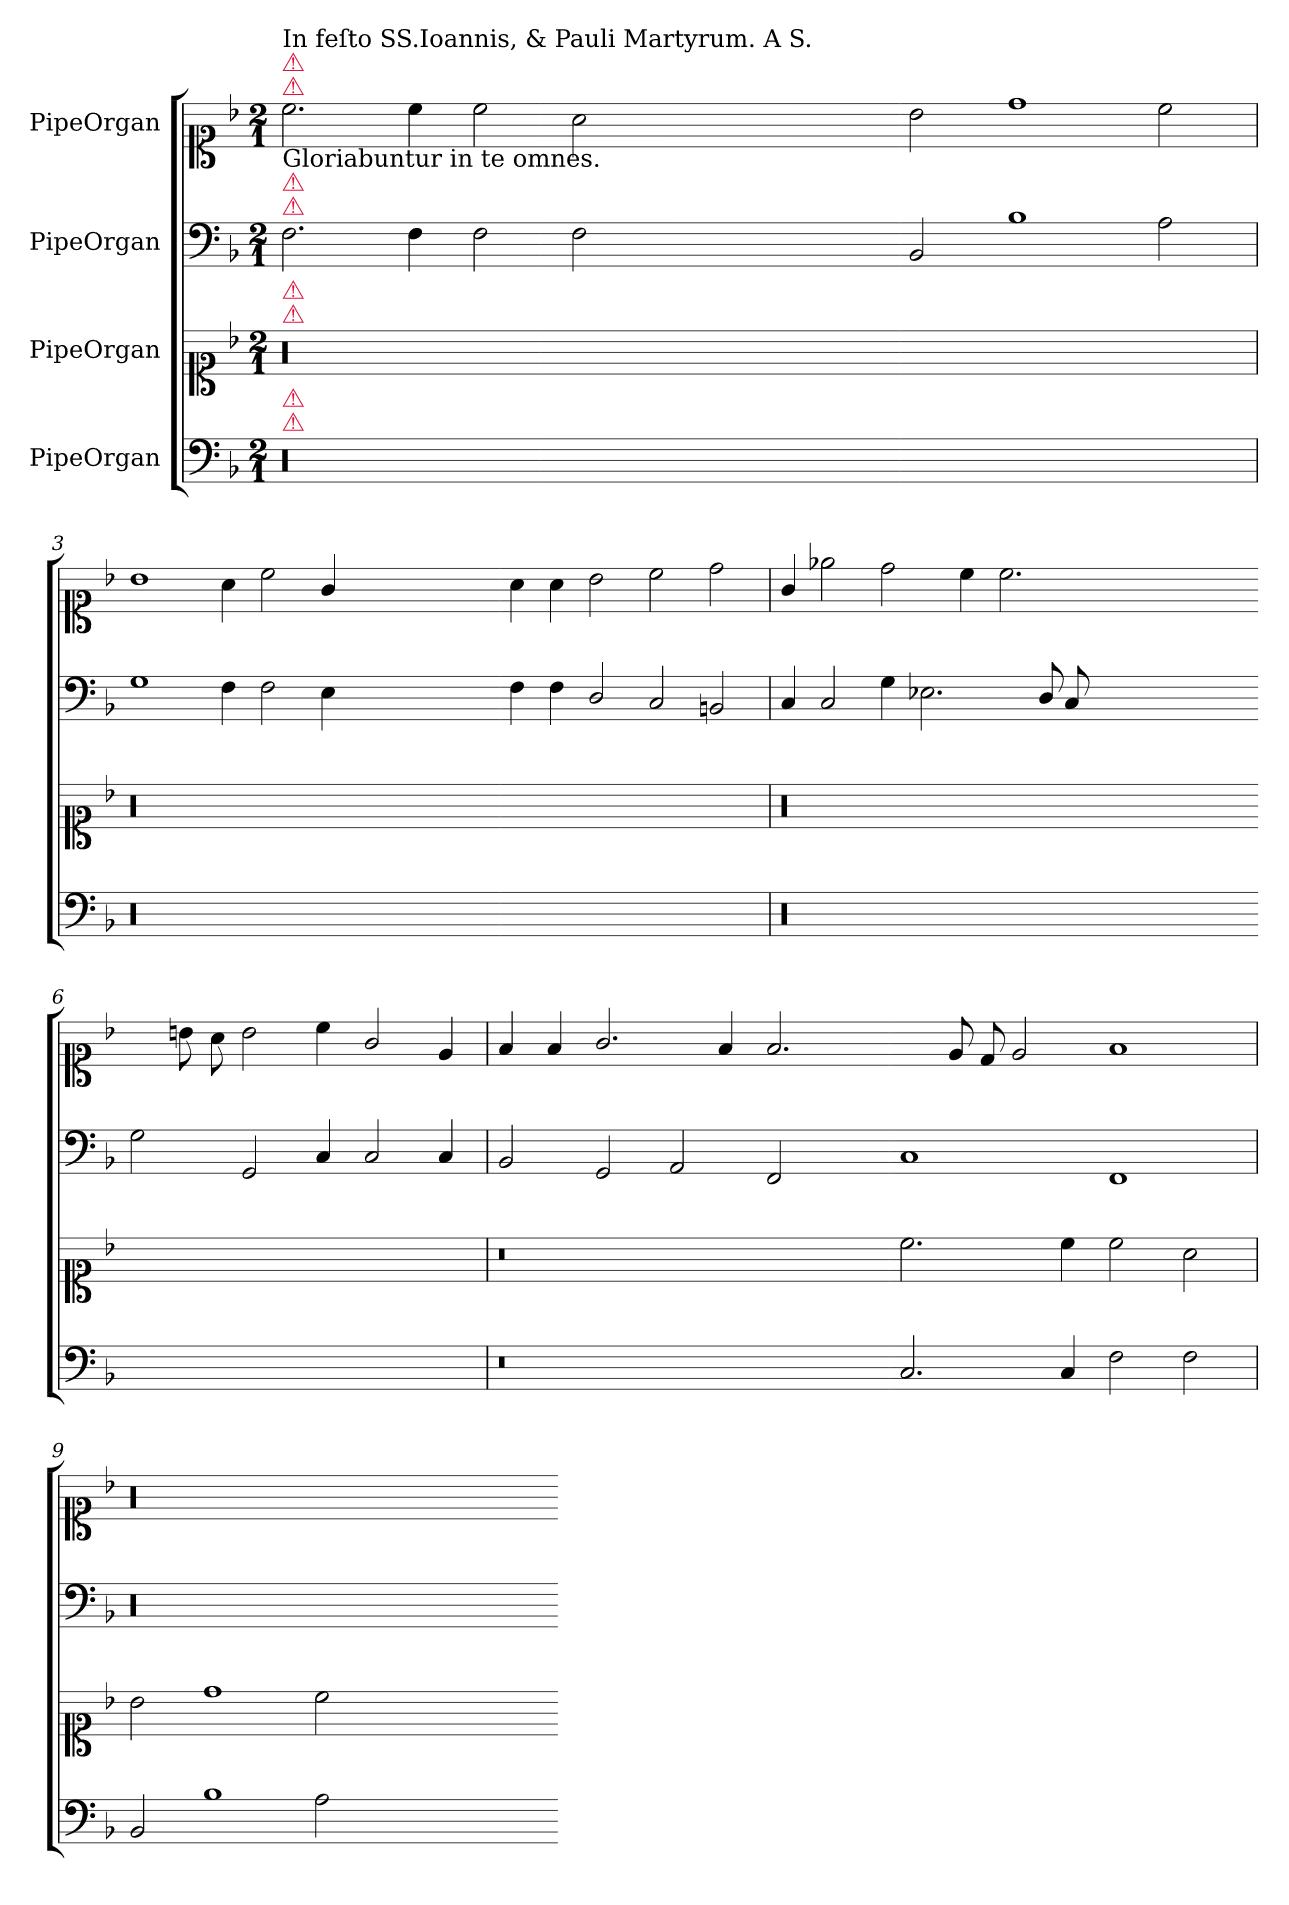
**kern	**kern	**kern	**kern
*part4	*part3	*part2	*part1
*staff4	*staff3	*staff2	*staff1
*I"PipeOrgan	*I"PipeOrgan	*I"PipeOrgan	*I"PipeOrgan
*clefF4	*clefC1	*clefF4	*clefC1
*k[b-]	*k[b-]	*k[b-]	*k[b-]
*F:	*F:	*F:	*F:
*M2/1	*M2/1	*M2/1	*M2/1
=1	=1	=1	=1
!	!	!	!LO:TX:a:color=crimson:t=⚠
!	!	!	!LO:TX:a:color=crimson:t=⚠
!	!	!	!LO:TX:b:t=Gloriabuntur in te omnes.
!	!	!	!LO:TX:a:t=In feſto SS.Ioannis, & Pauli Martyrum. A S.
!	!	!LO:TX:a:color=crimson:t=⚠	!
!	!	!LO:TX:a:color=crimson:t=⚠	!
!	!LO:TX:a:color=crimson:t=⚠	!	!
!	!LO:TX:a:color=crimson:t=⚠	!	!
!LO:TX:a:color=crimson:t=⚠	!	!	!
!LO:TX:a:color=crimson:t=⚠	!	!	!
00r	00r	2.F\	2.cc\
.	.	4F\	4cc\
.	.	2F\	2cc\
.	.	2F\	2a\
.	.	0ryy	0ryy
=2-	=2-	=2-	=2-
0ryy	0ryy	2BB-/	2b-\
.	.	1B-	1dd
.	.	2A\	2cc\
=3	=3	=3	=3
00r	00r	1G	1b-
.	.	4F\	4a\
.	.	2F\	2cc\
.	.	4E\	4g/
.	.	0ryy	0ryy
=4-	=4-	=4-	=4-
0ryy	0ryy	4F\	4a\
.	.	4F\	4a\
.	.	2D/	2b-\
.	.	2C/	2cc\
.	.	2BBn/	2dd\
=5	=5	=5	=5
00r	00r	4C/	4g/
.	.	2C/	2ee-X\
.	.	4G\	2dd\
.	.	2.E-X\	.
.	.	.	4cc\
.	.	.	2.cc\
.	.	8D/	.
.	.	8C/	.
.	.	0ryy	.
.	.	.	1..ryy
=6-	=6-	=6-	=6-
0ryy	0ryy	2G\	4ryy
.	.	.	8bn\
.	.	.	8a\
.	.	2GG/	2b\
.	.	4C/	4cc\
.	.	2C/	2g/
.	.	4C/	4e/
=7	=7	=7	=7
0r	0r	2BB-/	4f/
.	.	.	4f/
.	.	2GG/	2.g/
.	.	2AA/	.
.	.	.	4f/
.	.	2FF/	2.f/
4ryy	4ryy	4ryy	.
=8-	=8-	=8-	=8-
2.C/	2.cc\	1C	4ryy
.	.	.	8e/
.	.	.	8d/
.	.	.	2e/
4C/	4cc\	.	.
2F\	2cc\	1FF	1f
2F\	2a\	.	.
=9	=9	=9	=9
2BB-/	2b-\	00r	00r
1B-	1dd	.	.
2A\	2cc\	.	.
0ryy	0ryy	.	.
=-	=-	=-	=-
*-	*-	*-	*-
